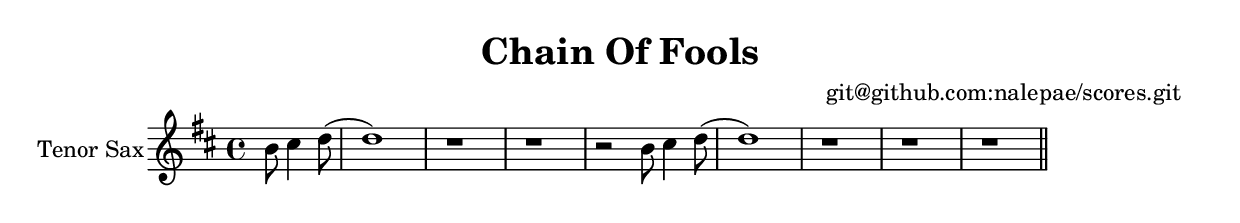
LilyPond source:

\version "2.18.2"

\header {
  title = "Chain Of Fools"
  arranger = "git@github.com:nalepae/scores.git"
}

global = {
  \key a \minor
  \time 4/4
}

tenorSax = \relative c'' {
  \global
  \partial 2 a8 b4 c8 (| c1) | r | r |
  r2 a8 b4 c8 (| c1) | r | r | r \bar "||"

}

\score {
  \new Staff \with {
    instrumentName = "Tenor Sax"
    midiInstrument = "tenor sax"
  } \transpose c d \tenorSax
  \layout { }
  \midi {
    \context {
      \Score
      tempoWholesPerMinute = #(ly:make-moment 100 4)
    }
  }
}
